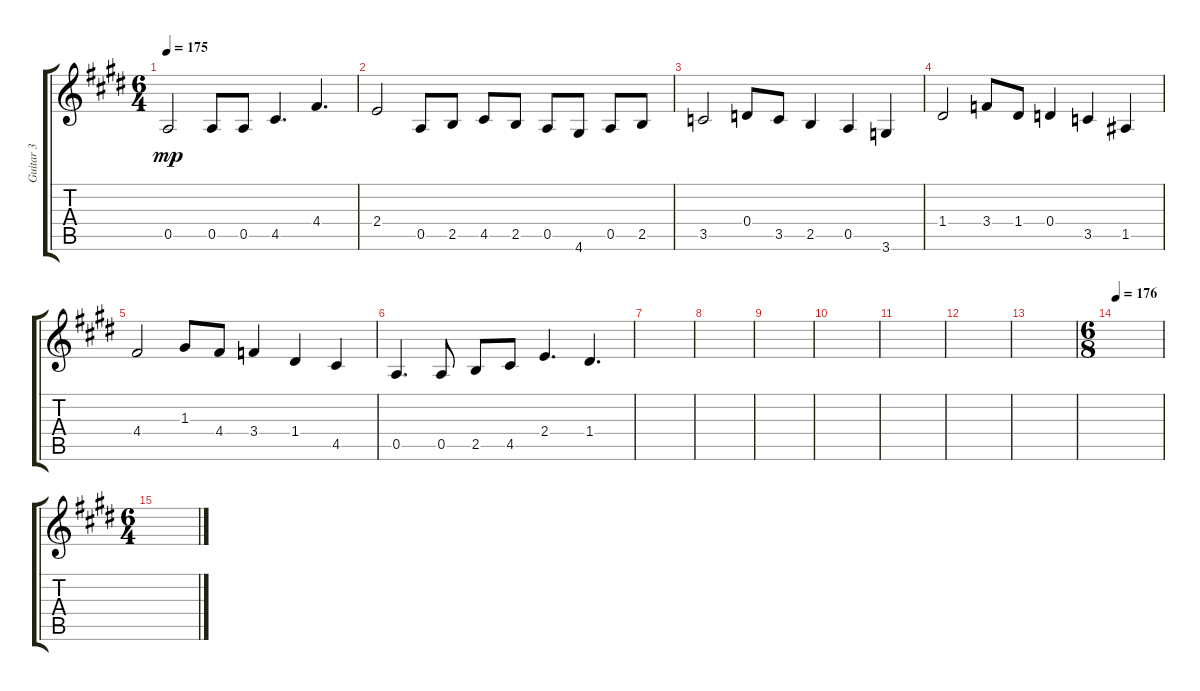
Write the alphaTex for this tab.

\track ("Guitar 3" "Guitar 3") {instrument acousticguitarnylon}
\staff {score tabs}
\tuning (E4 B3 G3 D3 A2 E2) {hide}
\ts (6 4)
\tempo 175
\clef g2
\ks e
0.5.2{dy mp} 0.5.8 0.5.8 4.5.4{d} 4.4.4{d} |
2.4.2 0.5.8 2.5.8 4.5.8 2.5.8 0.5.8 4.6.8 0.5.8 2.5.8 |
3.5.2 0.4.8 3.5.8 2.5.4 0.5.4 3.6.4 |
1.4.2 3.4.8 1.4.8 0.4.4 3.5.4 1.5.4 |
4.4.2 1.3.8 4.4.8 3.4.4 1.4.4 4.5.4 |
0.5.4{d} 0.5.8 2.5.8 4.5.8 2.4.4{d} 1.4.4{d} |
|
|
|
|
|
|
|
\ts (6 8)
\tempo 176
|
\ts (6 4)
